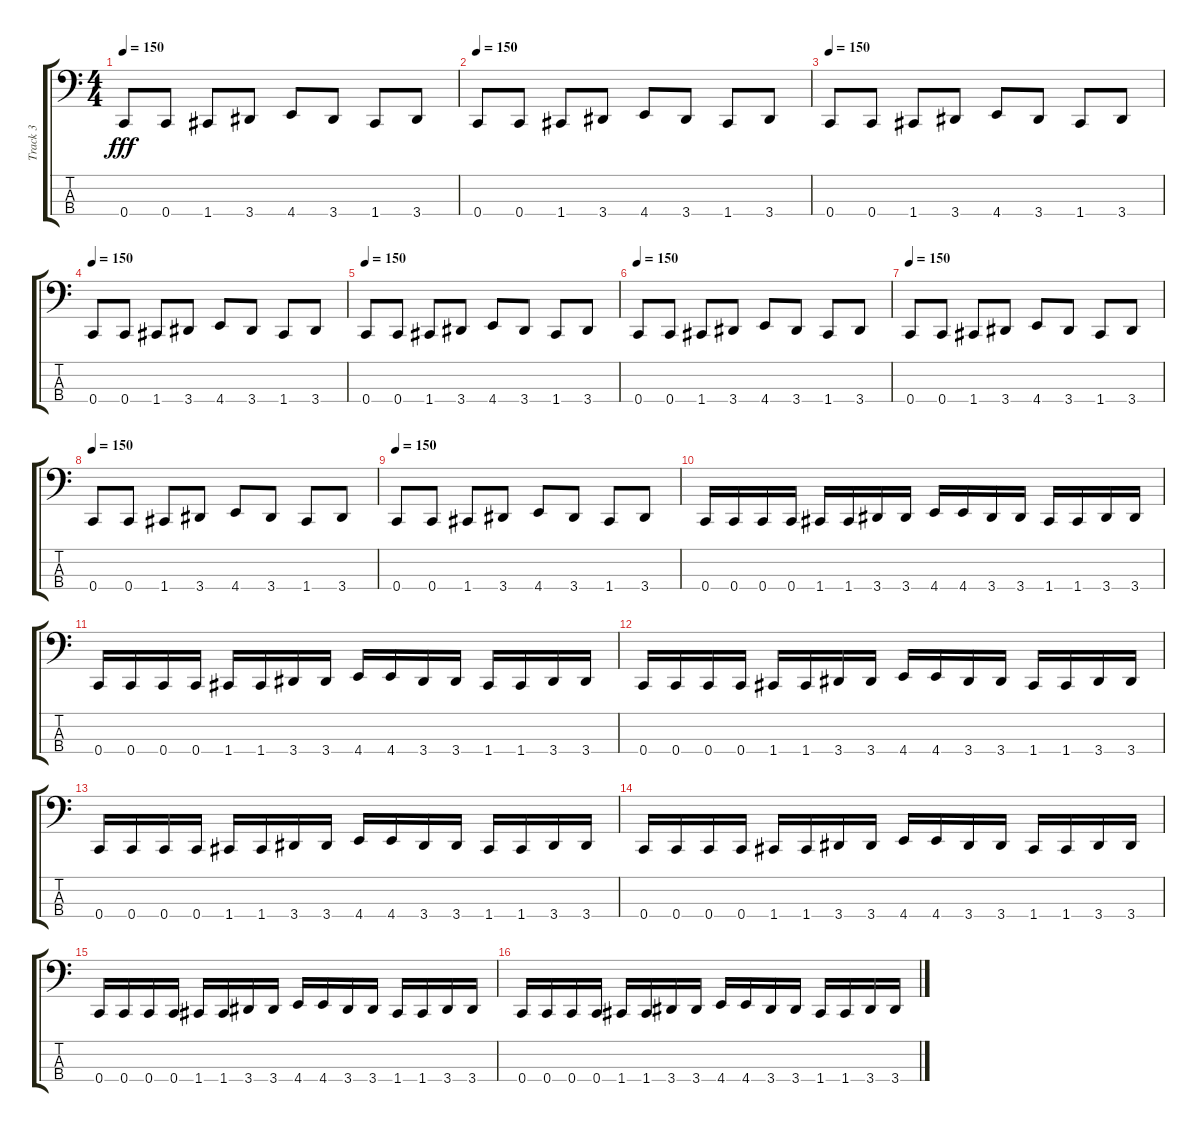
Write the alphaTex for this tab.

\track ("Track 3" "Track 3") {instrument electricbasspick}
\staff {score tabs}
\tuning (F2 C2 G1 C1) {hide}
\ts (4 4)
\tempo 150
\clef f4
\ks c
0.4.8{dy fff} 0.4.8 1.4.8 3.4.8 4.4.8 3.4.8 1.4.8 3.4.8 |
\tempo 150
0.4.8 0.4.8 1.4.8 3.4.8 4.4.8 3.4.8 1.4.8 3.4.8 |
\tempo 150
0.4.8 0.4.8 1.4.8 3.4.8 4.4.8 3.4.8 1.4.8 3.4.8 |
\tempo 150
0.4.8 0.4.8 1.4.8 3.4.8 4.4.8 3.4.8 1.4.8 3.4.8 |
\tempo 150
0.4.8 0.4.8 1.4.8 3.4.8 4.4.8 3.4.8 1.4.8 3.4.8 |
\tempo 150
0.4.8 0.4.8 1.4.8 3.4.8 4.4.8 3.4.8 1.4.8 3.4.8 |
\tempo 150
0.4.8 0.4.8 1.4.8 3.4.8 4.4.8 3.4.8 1.4.8 3.4.8 |
\tempo 150
0.4.8 0.4.8 1.4.8 3.4.8 4.4.8 3.4.8 1.4.8 3.4.8 |
\tempo 150
0.4.8 0.4.8 1.4.8 3.4.8 4.4.8 3.4.8 1.4.8 3.4.8 |
0.4.16 0.4.16 0.4.16 0.4.16 1.4.16 1.4.16 3.4.16 3.4.16 4.4.16 4.4.16 3.4.16 3.4.16 1.4.16 1.4.16 3.4.16 3.4.16 |
0.4.16 0.4.16 0.4.16 0.4.16 1.4.16 1.4.16 3.4.16 3.4.16 4.4.16 4.4.16 3.4.16 3.4.16 1.4.16 1.4.16 3.4.16 3.4.16 |
0.4.16 0.4.16 0.4.16 0.4.16 1.4.16 1.4.16 3.4.16 3.4.16 4.4.16 4.4.16 3.4.16 3.4.16 1.4.16 1.4.16 3.4.16 3.4.16 |
0.4.16 0.4.16 0.4.16 0.4.16 1.4.16 1.4.16 3.4.16 3.4.16 4.4.16 4.4.16 3.4.16 3.4.16 1.4.16 1.4.16 3.4.16 3.4.16 |
0.4.16 0.4.16 0.4.16 0.4.16 1.4.16 1.4.16 3.4.16 3.4.16 4.4.16 4.4.16 3.4.16 3.4.16 1.4.16 1.4.16 3.4.16 3.4.16 |
0.4.16 0.4.16 0.4.16 0.4.16 1.4.16 1.4.16 3.4.16 3.4.16 4.4.16 4.4.16 3.4.16 3.4.16 1.4.16 1.4.16 3.4.16 3.4.16 |
0.4.16 0.4.16 0.4.16 0.4.16 1.4.16 1.4.16 3.4.16 3.4.16 4.4.16 4.4.16 3.4.16 3.4.16 1.4.16 1.4.16 3.4.16 3.4.16
